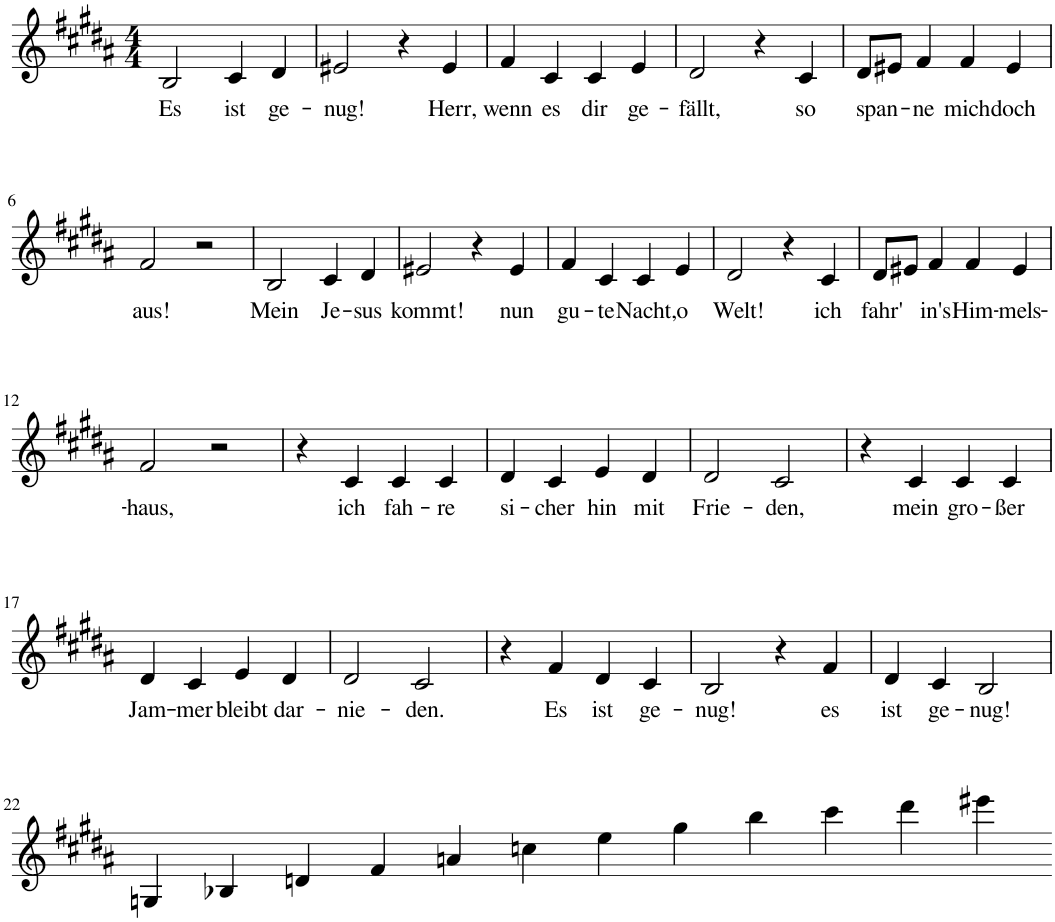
**kern	**text
*part1	*part1
*staff1	*staff1
*I"Midi_1	*
*clefG2	*
*k[f#c#g#d#a#]	*
*B:	*
*M4/4	*
=1	=1
!	!LO:LY:b
2B/	Es
!	!LO:LY:b
4c#/	ist
!	!LO:LY:b
4d#/	ge-
=2	=2
!	!LO:LY:b
2e#X/	-nug!
4r	.
!	!LO:LY:b
4e#/	Herr,
=3	=3
!	!LO:LY:b
4f#/	wenn
!	!LO:LY:b
4c#/	es
!	!LO:LY:b
4c#/	dir
!	!LO:LY:b
4e/	ge-
=4	=4
!	!LO:LY:b
2d#/	-fällt,
4r	.
!	!LO:LY:b
4c#/	so
=5	=5
!	!LO:LY:b
8d#/L	span-
8e#X/J	.
!	!LO:LY:b
4f#/	-ne
!	!LO:LY:b
4f#/	mich
!	!LO:LY:b
4e#/	doch
!!LO:LB:g=z
=6	=6
!	!LO:LY:b
2f#/	aus!
2r	.
=7	=7
!	!LO:LY:b
2B/	Mein
!	!LO:LY:b
4c#/	Je-
!	!LO:LY:b
4d#/	-sus
=8	=8
!	!LO:LY:b
2e#X/	kommt!
4r	.
!	!LO:LY:b
4e#/	nun
=9	=9
!	!LO:LY:b
4f#/	gu-
!	!LO:LY:b
4c#/	-te
!	!LO:LY:b
4c#/	Nacht,
!	!LO:LY:b
4e/	o
=10	=10
!	!LO:LY:b
2d#/	Welt!
4r	.
!	!LO:LY:b
4c#/	ich
=11	=11
!	!LO:LY:b
8d#/L	fahr'
8e#X/J	.
!	!LO:LY:b
4f#/	in's
!	!LO:LY:b
4f#/	Him-
!	!LO:LY:b
4e#/	-mels-
!!LO:LB:g=z
=12	=12
!	!LO:LY:b
2f#/	-haus,
2r	.
=13	=13
4r	.
!	!LO:LY:b
4c#/	ich
!	!LO:LY:b
4c#/	fah-
!	!LO:LY:b
4c#/	-re
=14	=14
!	!LO:LY:b
4d#/	si-
!	!LO:LY:b
4c#/	-cher
!	!LO:LY:b
4e/	hin
!	!LO:LY:b
4d#/	mit
=15	=15
!	!LO:LY:b
2d#/	Frie-
!	!LO:LY:b
2c#/	-den,
=16	=16
4r	.
!	!LO:LY:b
4c#/	mein
!	!LO:LY:b
4c#/	gro-
!	!LO:LY:b
4c#/	-ßer
!!LO:LB:g=z
=17	=17
!	!LO:LY:b
4d#/	Jam-
!	!LO:LY:b
4c#/	-mer
!	!LO:LY:b
4e/	bleibt
!	!LO:LY:b
4d#/	dar-
=18	=18
!	!LO:LY:b
2d#/	-nie-
!	!LO:LY:b
2c#/	-den.
=19	=19
4r	.
!	!LO:LY:b
4f#/	Es
!	!LO:LY:b
4d#/	ist
!	!LO:LY:b
4c#/	ge-
=20	=20
!	!LO:LY:b
2B/	-nug!
4r	.
!	!LO:LY:b
4f#/	es
=21	=21
!	!LO:LY:b
4d#/	ist
!	!LO:LY:b
4c#/	ge-
!	!LO:LY:b
2B/	-nug!
!!LO:LB:g=z
=22	=22
4Gn/	.
4B-X/	.
4dn/	.
4f#/	.
4an/	.
4ccn\	.
4ee\	.
4gg#\	.
4bb\	.
4ccc#\	.
4ddd#\	.
4eee#X\	.
=-	=-
*-	*-
